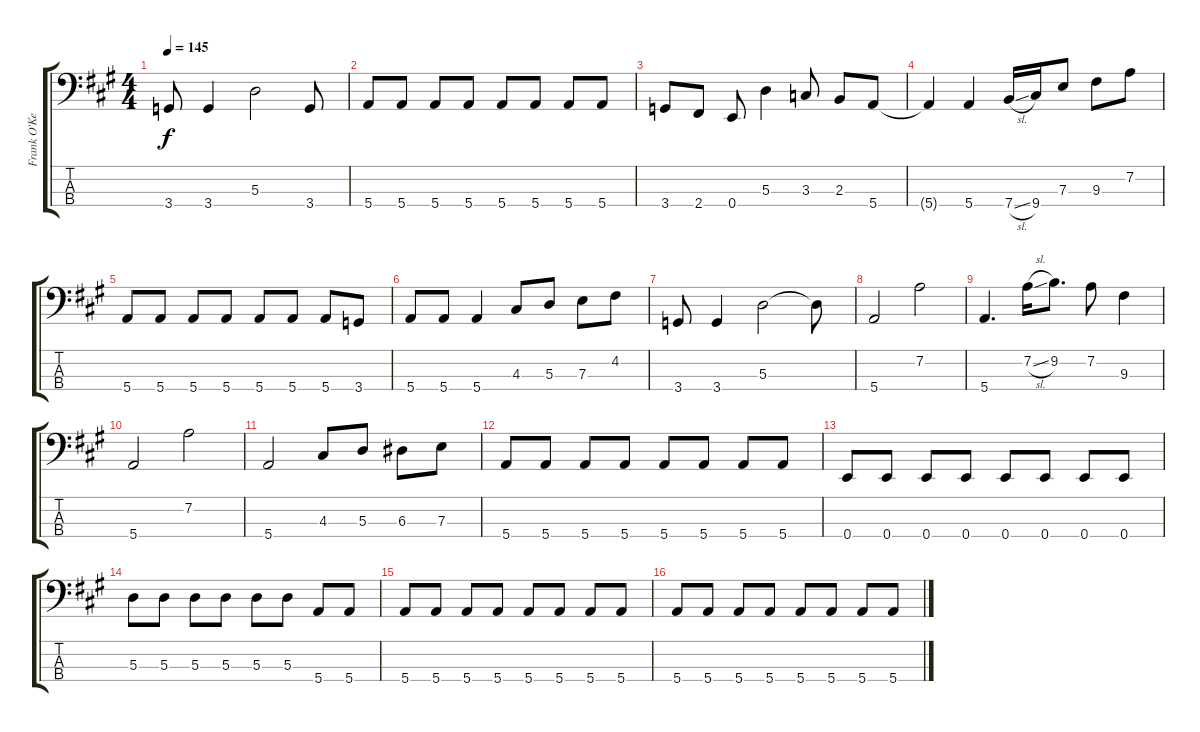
\track ("Frank O'Keefe Bass" "Frank O'Ke") {instrument electricbassfinger}
\staff {score tabs}
\tuning (G2 D2 A1 E1) {hide}
\ts (4 4)
\tempo 145
\clef f4
\ks a
3.4.8{dy f} 3.4.4 5.3.2 3.4.8 |
5.4.8 5.4.8 5.4.8 5.4.8 5.4.8 5.4.8 5.4.8 5.4.8 |
3.4.8 2.4.8 0.4.8 5.3.4 3.3.8 2.3.8 5.4.8 |
5.4{t}.4 5.4.4 7.4{sl}.16 9.4.16 7.3.8 9.3.8 7.2.8 |
5.4.8 5.4.8 5.4.8 5.4.8 5.4.8 5.4.8 5.4.8 3.4.8 |
5.4.8 5.4.8 5.4.4 4.3.8 5.3.8 7.3.8 4.2.8 |
3.4.8 3.4.4 5.3.2 5.3{t}.8 |
5.4.2 7.2.2 |
5.4.4{d} 7.2{sl}.16 9.2.8{d} 7.2.8 9.3.4 |
5.4.2 7.2.2 |
5.4.2 4.3.8 5.3.8 6.3.8 7.3.8 |
5.4.8 5.4.8 5.4.8 5.4.8 5.4.8 5.4.8 5.4.8 5.4.8 |
0.4.8 0.4.8 0.4.8 0.4.8 0.4.8 0.4.8 0.4.8 0.4.8 |
5.3.8 5.3.8 5.3.8 5.3.8 5.3.8 5.3.8 5.4.8 5.4.8 |
5.4.8 5.4.8 5.4.8 5.4.8 5.4.8 5.4.8 5.4.8 5.4.8 |
5.4.8 5.4.8 5.4.8 5.4.8 5.4.8 5.4.8 5.4.8 5.4.8
